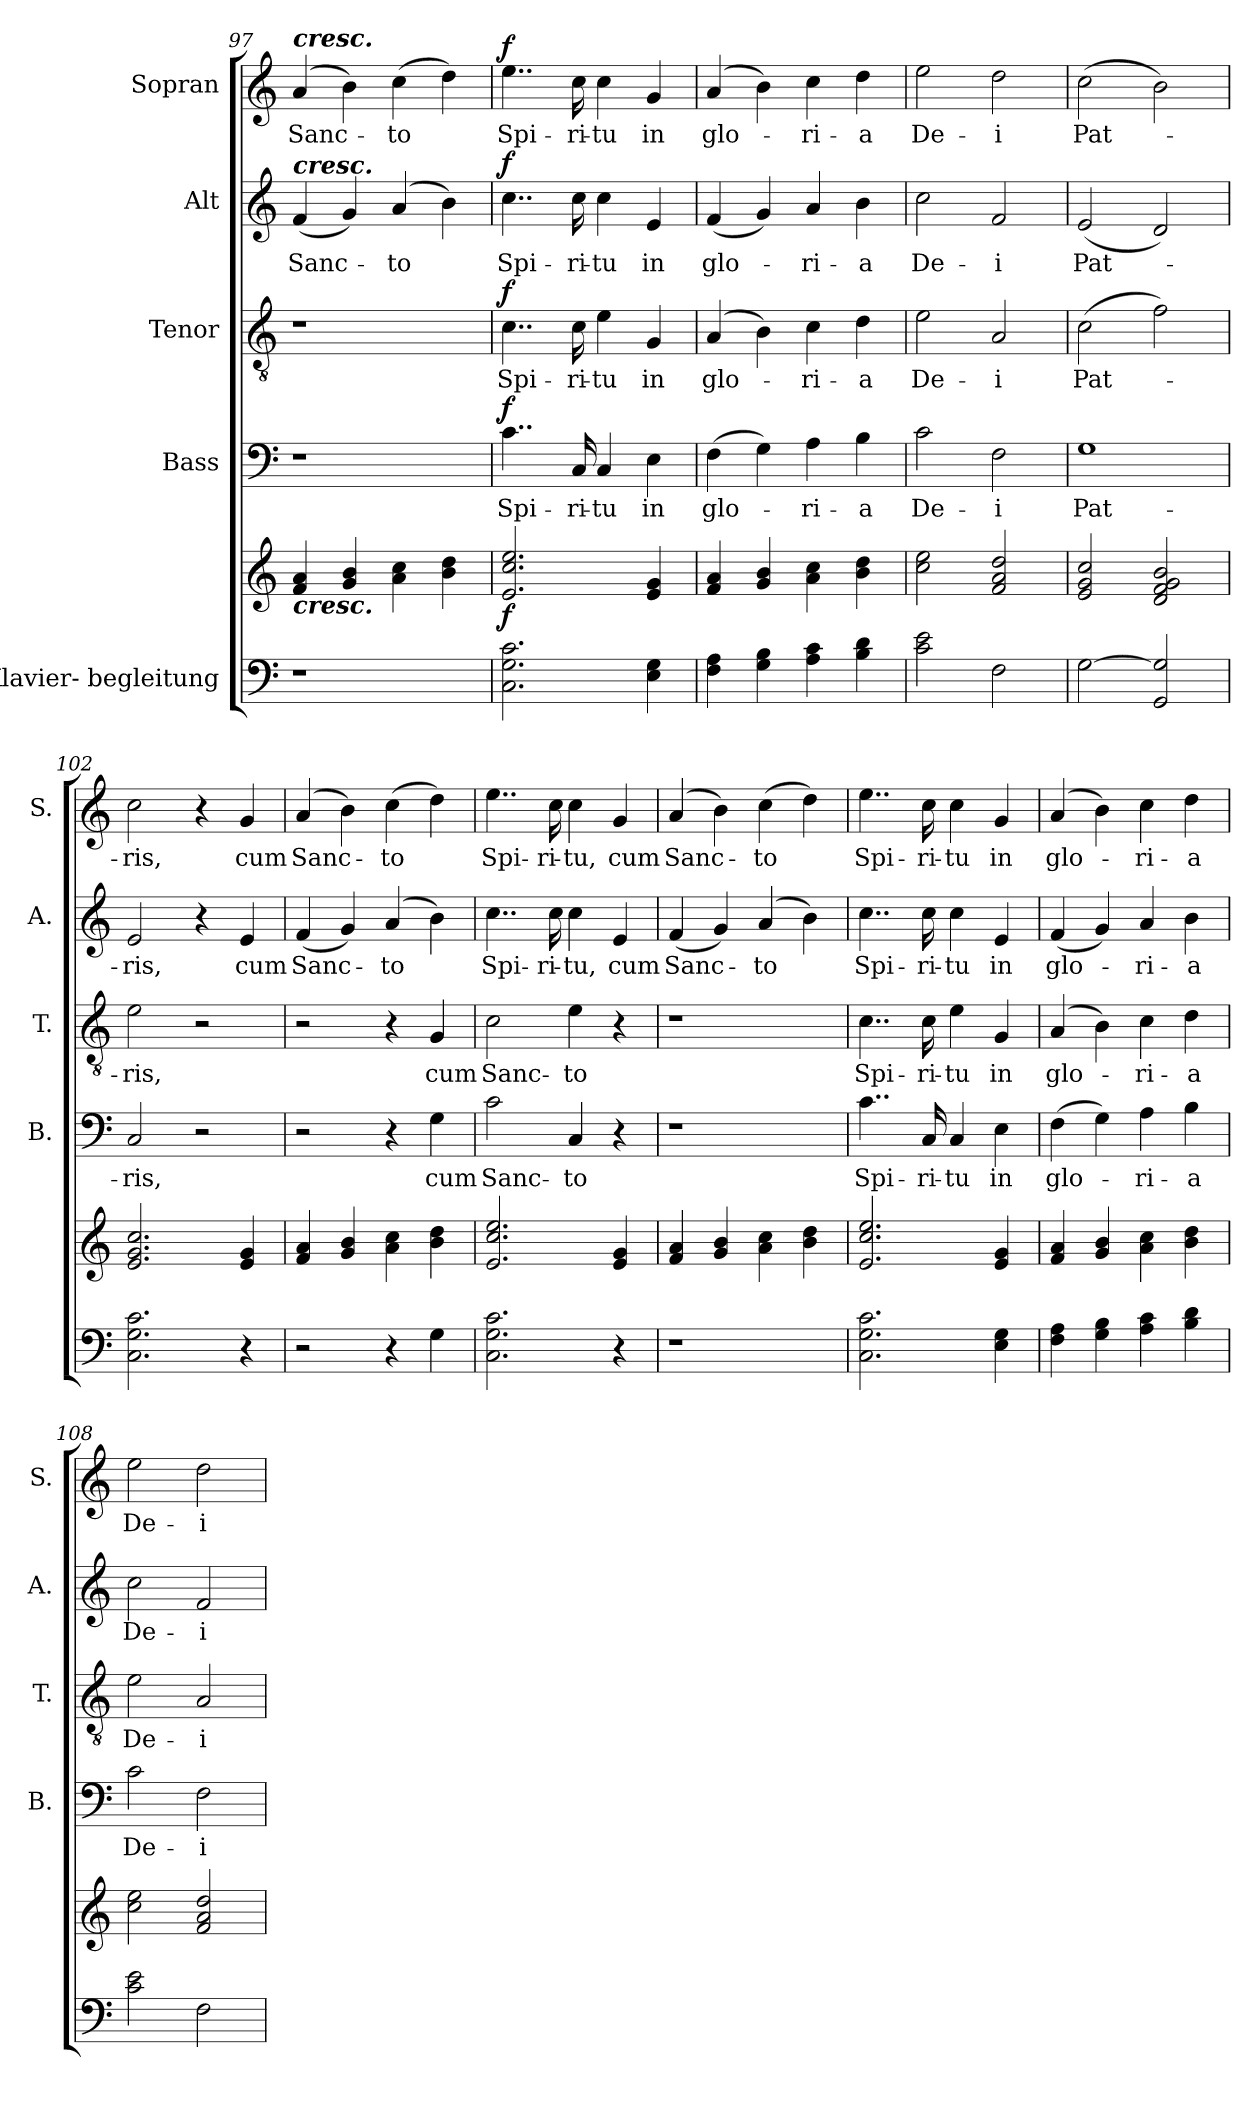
**kern	**kern	**dynam	**kern	**text	**dynam	**kern	**text	**dynam	**kern	**text	**dynam	**kern	**text	**dynam
*part5	*part5	*part5	*part4	*part4	*part4	*part3	*part3	*part3	*part2	*part2	*part2	*part1	*part1	*part1
*staff6	*staff5	*staff5/6	*staff4	*staff4	*staff4	*staff3	*staff3	*staff3	*staff2	*staff2	*staff2	*staff1	*staff1	*staff1
*I"Klavier- begleitung	*	*	*I"Bass	*	*	*I"Tenor	*	*	*I"Alt	*	*	*I"Sopran	*	*
*	*	*	*I'B.	*	*	*I'T.	*	*	*I'A.	*	*	*I'S.	*	*
*clefF4	*clefG2	*	*clefF4	*	*	*clefGv2	*	*	*clefG2	*	*	*clefG2	*	*
*k[]	*k[]	*	*k[]	*	*	*k[]	*	*	*k[]	*	*	*k[]	*	*
=97	=97	=97	=97	=97	=97	=97	=97	=97	=97	=97	=97	=97	=97	=97
!	!	!	!	!	!	!	!	!	!	!	!	!LO:TX:a:Bi:t=cresc.	!	!
!	!	!	!	!	!	!	!	!	!LO:TX:a:Bi:t=cresc.	!	!	!	!	!
!	!LO:TX:b:Bi:t=cresc.	!	!	!	!	!	!	!	!	!	!	!	!	!
1r	4f/ 4a/	.	1r	.	.	1r	.	.	(4f/	Sanc-	.	(>4a/	Sanc-	.
.	4g/ 4b/	.	.	.	.	.	.	.	4g/)	.	.	4b\)	.	.
.	4a\ 4cc\	.	.	.	.	.	.	.	(>4a/	-to	.	(>4cc\	-to	.
.	4b\ 4dd\	.	.	.	.	.	.	.	4b\)	.	.	4dd\)	.	.
=98	=98	=98	=98	=98	=98	=98	=98	=98	=98	=98	=98	=98	=98	=98
!	!	!LO:DY:b	!	!	!LO:DY:a	!	!	!LO:DY:a	!	!	!LO:DY:a	!	!	!LO:DY:a
2.C\ 2.G\ 2.c\	2.e/ 2.cc/ 2.ee/	f	4..c\	Spi-	f	4..c\	Spi-	f	4..cc\	Spi-	f	4..ee\	Spi-	f
.	.	.	16C/	-ri-	.	16c\	-ri-	.	16cc\	-ri-	.	16cc\	-ri-	.
.	.	.	4C/	-tu	.	4e\	-tu	.	4cc\	-tu	.	4cc\	-tu	.
4E\ 4G\	4e/ 4g/	.	4E\	in	.	4G/	in	.	4e/	in	.	4g/	in	.
=99	=99	=99	=99	=99	=99	=99	=99	=99	=99	=99	=99	=99	=99	=99
4F\ 4A\	4f/ 4a/	.	(>4F\	glo-	.	(>4A/	glo-	.	(4f/	glo-	.	(>4a/	glo-	.
4G\ 4B\	4g/ 4b/	.	4G\)	.	.	4B\)	.	.	4g/)	.	.	4b\)	.	.
4A\ 4c\	4a\ 4cc\	.	4A\	-ri-	.	4c\	-ri-	.	4a/	-ri-	.	4cc\	-ri-	.
4B\ 4d\	4b\ 4dd\	.	4B\	-a	.	4d\	-a	.	4b\	-a	.	4dd\	-a	.
=100	=100	=100	=100	=100	=100	=100	=100	=100	=100	=100	=100	=100	=100	=100
2c\ 2e\	2cc\ 2ee\	.	2c\	De-	.	2e\	De-	.	2cc\	De-	.	2ee\	De-	.
2F\	2f/ 2a/ 2dd/	.	2F\	-i	.	2A/	-i	.	2f/	-i	.	2dd\	-i	.
=101	=101	=101	=101	=101	=101	=101	=101	=101	=101	=101	=101	=101	=101	=101
[2G\	2e/ 2g/ 2cc/	.	1G	Pat-	.	(>2c\	Pat-	.	(2e/	Pat-	.	(>2cc\	Pat-	.
2GG/ 2G/]	2d/ 2f/ 2g/ 2b/	.	.	.	.	2f\)	.	.	2d/)	.	.	2b\)	.	.
=102	=102	=102	=102	=102	=102	=102	=102	=102	=102	=102	=102	=102	=102	=102
2.C\ 2.G\ 2.c\	2.e/ 2.g/ 2.cc/	.	2C/	-ris,	.	2e\	-ris,	.	2e/	-ris,	.	2cc\	-ris,	.
.	.	.	2r	.	.	2r	.	.	4r	.	.	4r	.	.
4r	4e/ 4g/	.	.	.	.	.	.	.	4e/	cum	.	4g/	cum	.
!!LO:PB:g=z
=103	=103	=103	=103	=103	=103	=103	=103	=103	=103	=103	=103	=103	=103	=103
2r	4f/ 4a/	.	2r	.	.	2r	.	.	(4f/	Sanc-	.	(>4a/	Sanc-	.
.	4g/ 4b/	.	.	.	.	.	.	.	4g/)	.	.	4b\)	.	.
4r	4a\ 4cc\	.	4r	.	.	4r	.	.	(>4a/	-to	.	(>4cc\	-to	.
4G\	4b\ 4dd\	.	4G\	cum	.	4G/	cum	.	4b\)	.	.	4dd\)	.	.
=104	=104	=104	=104	=104	=104	=104	=104	=104	=104	=104	=104	=104	=104	=104
2.C\ 2.G\ 2.c\	2.e/ 2.cc/ 2.ee/	.	2c\	Sanc-	.	2c\	Sanc-	.	4..cc\	Spi-	.	4..ee\	Spi-	.
.	.	.	.	.	.	.	.	.	16cc\	-ri-	.	16cc\	-ri-	.
.	.	.	4C/	-to	.	4e\	-to	.	4cc\	-tu,	.	4cc\	-tu,	.
4r	4e/ 4g/	.	4r	.	.	4r	.	.	4e/	cum	.	4g/	cum	.
=105	=105	=105	=105	=105	=105	=105	=105	=105	=105	=105	=105	=105	=105	=105
1r	4f/ 4a/	.	1r	.	.	1r	.	.	(4f/	Sanc-	.	(>4a/	Sanc-	.
.	4g/ 4b/	.	.	.	.	.	.	.	4g/)	.	.	4b\)	.	.
.	4a\ 4cc\	.	.	.	.	.	.	.	(>4a/	-to	.	(>4cc\	-to	.
.	4b\ 4dd\	.	.	.	.	.	.	.	4b\)	.	.	4dd\)	.	.
=106	=106	=106	=106	=106	=106	=106	=106	=106	=106	=106	=106	=106	=106	=106
2.C\ 2.G\ 2.c\	2.e/ 2.cc/ 2.ee/	.	4..c\	Spi-	.	4..c\	Spi-	.	4..cc\	Spi-	.	4..ee\	Spi-	.
.	.	.	16C/	-ri-	.	16c\	-ri-	.	16cc\	-ri-	.	16cc\	-ri-	.
.	.	.	4C/	-tu	.	4e\	-tu	.	4cc\	-tu	.	4cc\	-tu	.
4E\ 4G\	4e/ 4g/	.	4E\	in	.	4G/	in	.	4e/	in	.	4g/	in	.
=107	=107	=107	=107	=107	=107	=107	=107	=107	=107	=107	=107	=107	=107	=107
4F\ 4A\	4f/ 4a/	.	(>4F\	glo-	.	(>4A/	glo-	.	(4f/	glo-	.	(>4a/	glo-	.
4G\ 4B\	4g/ 4b/	.	4G\)	.	.	4B\)	.	.	4g/)	.	.	4b\)	.	.
4A\ 4c\	4a\ 4cc\	.	4A\	-ri-	.	4c\	-ri-	.	4a/	-ri-	.	4cc\	-ri-	.
4B\ 4d\	4b\ 4dd\	.	4B\	-a	.	4d\	-a	.	4b\	-a	.	4dd\	-a	.
=108	=108	=108	=108	=108	=108	=108	=108	=108	=108	=108	=108	=108	=108	=108
2c\ 2e\	2cc\ 2ee\	.	2c\	De-	.	2e\	De-	.	2cc\	De-	.	2ee\	De-	.
2F\	2f/ 2a/ 2dd/	.	2F\	-i	.	2A/	-i	.	2f/	-i	.	2dd\	-i	.
=	=	=	=	=	=	=	=	=	=	=	=	=	=	=
*-	*-	*-	*-	*-	*-	*-	*-	*-	*-	*-	*-	*-	*-	*-
